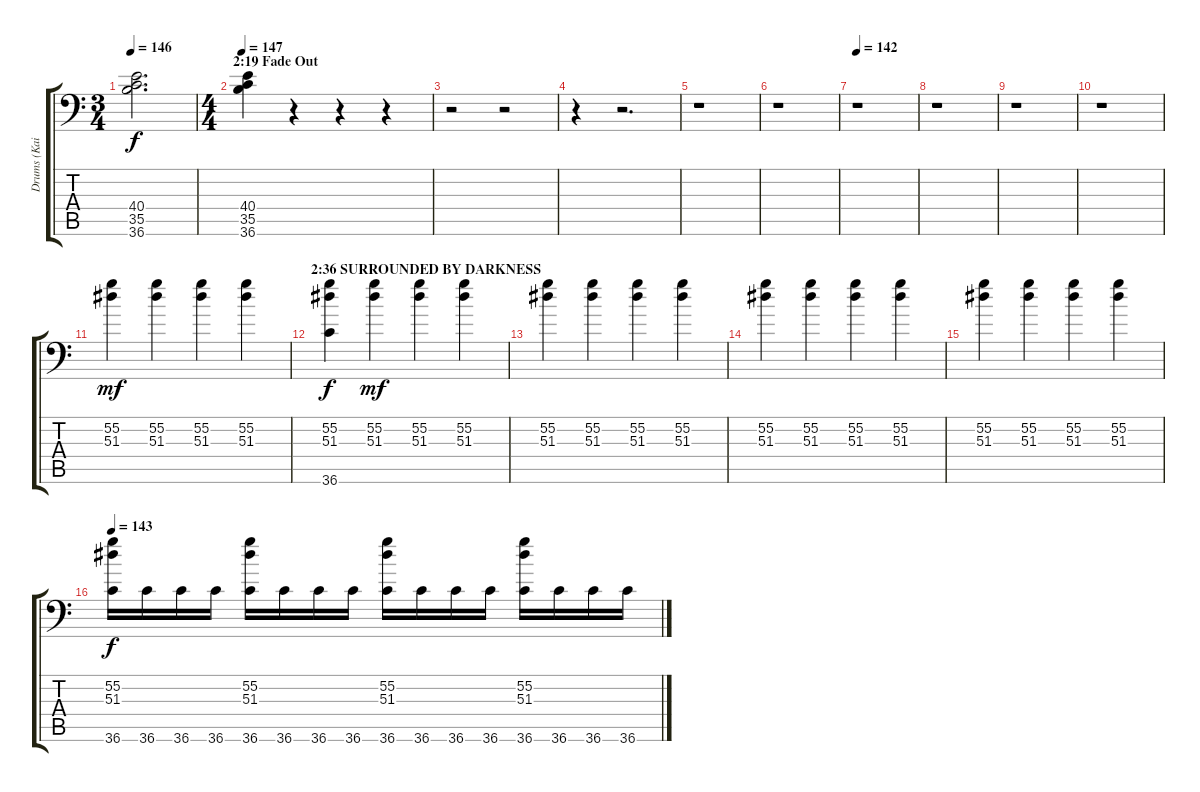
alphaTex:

\track ("Drums (Kai)" "Drums (Kai") {instrument acousticgrandpiano}
\staff {score tabs}
\tuning (C-1 C-1 C-1 C-1 C-1 C-1) {hide}
\ts (3 4)
\tempo 146
\clef f4
\ks c
(40.4 35.5 36.6).2{d dy f} |
\ts (4 4)
\section ("" "2:19 Fade Out")
\tempo 147
(40.4 35.5 36.6).4 r.4 r.4 r.4 |
r.2 r.2 |
r.4 r.2{d} |
r.1 |
r.1 |
\tempo 142
r.1 |
r.1 |
r.1 |
r.1 |
(55.2 51.3).4{dy mf} (55.2 51.3).4 (55.2 51.3).4 (55.2 51.3).4 |
\section ("" "2:36 SURROUNDED BY DARKNESS")
(55.2 51.3 36.6).4{dy f} (55.2 51.3).4{dy mf} (55.2 51.3).4 (55.2 51.3).4 |
(55.2 51.3).4 (55.2 51.3).4 (55.2 51.3).4 (55.2 51.3).4 |
(55.2 51.3).4 (55.2 51.3).4 (55.2 51.3).4 (55.2 51.3).4 |
(55.2 51.3).4 (55.2 51.3).4 (55.2 51.3).4 (55.2 51.3).4 |
\tempo 143
(55.2 51.3 36.6).16{dy f} 36.6.16 36.6.16 36.6.16 (55.2 51.3 36.6).16 36.6.16 36.6.16 36.6.16 (55.2 51.3 36.6).16 36.6.16 36.6.16 36.6.16 (55.2 51.3 36.6).16 36.6.16 36.6.16 36.6.16
